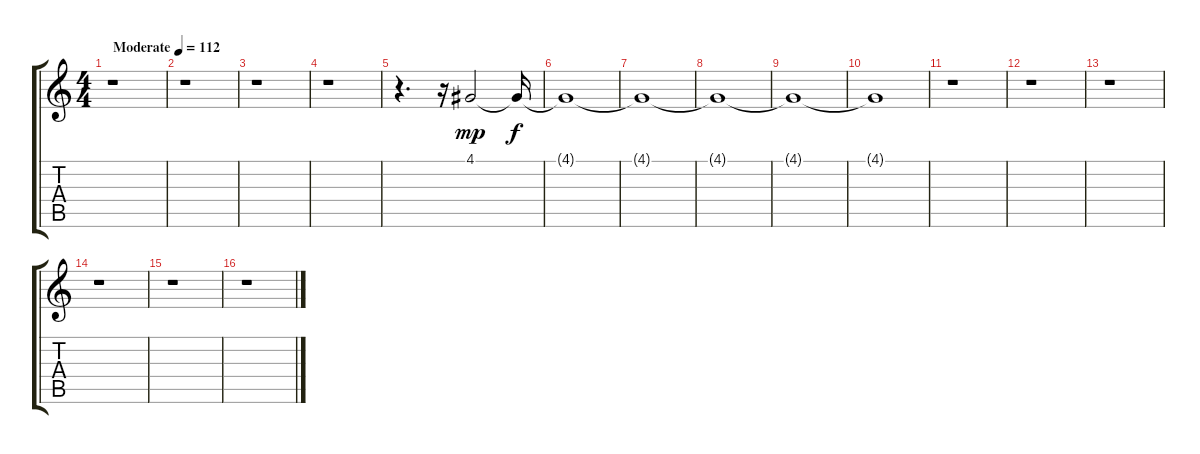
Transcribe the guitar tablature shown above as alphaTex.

\track "" {instrument stringensemble2}
\staff {score tabs}
\tuning (E4 B3 G3 D3 A2 E2) {hide}
\ts (4 4)
\tempo (112 "Moderate")
\clef g2
\ks c
r.1{dy mp instrument stringensemble2} |
r.1 |
r.1 |
r.1 |
r.4{d} r.16 4.1.2 4.1{t}.16{dy f} |
4.1{t}.1 |
4.1{t}.1 |
4.1{t}.1 |
4.1{t}.1 |
4.1{t}.1 |
r.1 |
r.1 |
r.1 |
r.1 |
r.1 |
r.1
